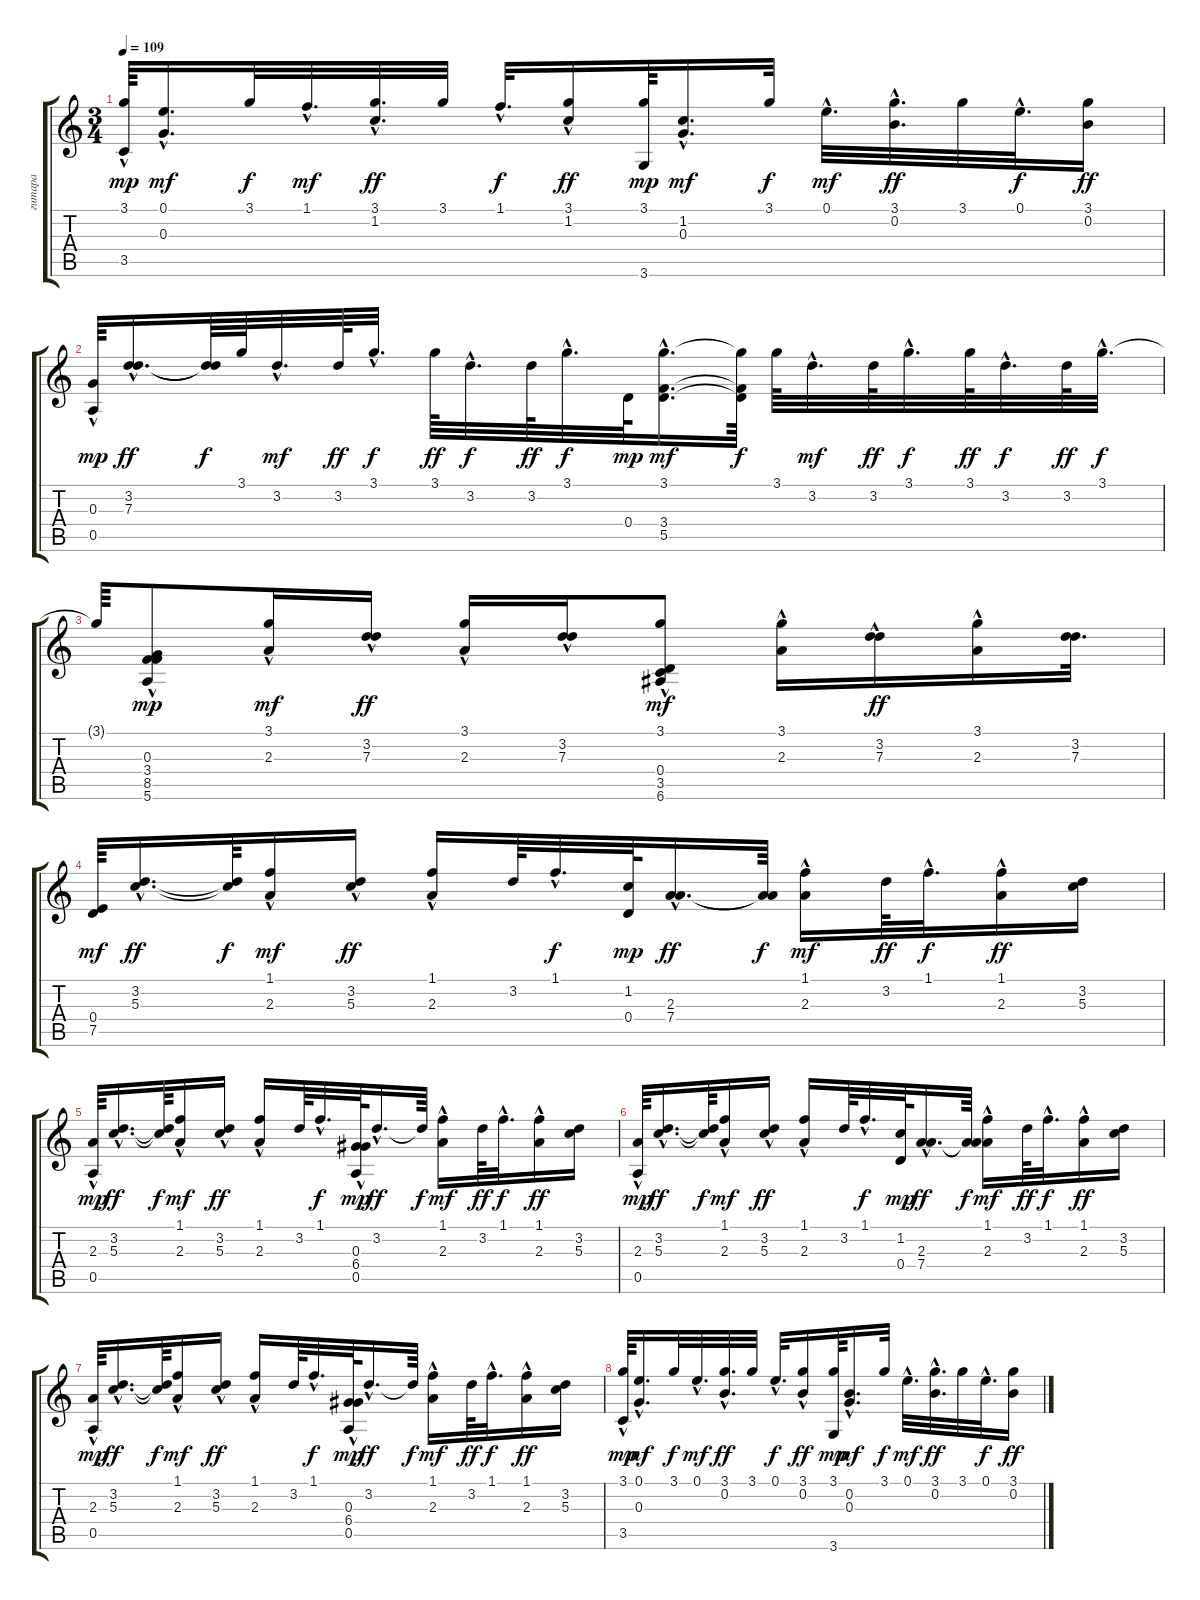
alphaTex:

\track ("гитара" "гитара") {instrument acousticguitarsteel}
\staff {score tabs}
\tuning (E4 B3 G3 D3 A2 E2) {hide}
\ts (3 4)
\tempo 109
\clef g2
\ks c
(3.1{hac} 3.5).64{dy mp} (0.1{hac} 0.3).16{d dy mf} 3.1.32{dy f} 1.1{hac}.32{d dy mf} (3.1{hac} 1.2).32{d dy ff} 3.1.32 1.1{hac}.32{d dy f} (3.1{hac} 1.2).16{dy ff} (3.1 3.6).64{dy mp} (1.2{hac} 0.3).16{d dy mf} 3.1.32{dy f} 0.1{hac}.32{d dy mf} (3.1{hac} 0.2).32{d dy ff} 3.1.32 0.1{hac}.32{d dy f} (3.1 0.2).16{dy ff} |
(0.3{hac} 0.5).64{dy mp} (3.2{hac} 7.3{hac}).16{d dy ff} (3.2{t} 7.3{t}).64{dy f} 3.1.64 3.2{hac}.32{d dy mf} 3.2.64{dy ff} 3.1{hac}.32{d dy f} 3.1.64{dy ff} 3.2{hac}.32{d dy f} 3.2.64{dy ff} 3.1{hac}.32{d dy f} 0.4.64{dy mp} (3.1{hac} 3.4{hac} 5.5{hac}).16{d dy mf} (3.1{t} 3.4{t} 5.5{t}).64{dy f} 3.1.64 3.2{hac}.32{d dy mf} 3.2.64{dy ff} 3.1{hac}.32{d dy f} 3.1.64{dy ff} 3.2{hac}.32{d dy f} 3.2.64{dy ff} 3.1{hac}.32{d dy f} |
3.1{t}.64 (0.3{hac} 3.4{hac} 8.5{hac} 5.6).8{dy mp} (3.1 2.3{hac}).16{dy mf} (3.2 7.3{hac}).16{dy ff} (3.1 2.3{hac}).16 (3.2 7.3{hac}).16 (3.1 0.4 3.5{hac} 6.6).8{dy mf} (3.1 2.3{hac}).16 (3.2 7.3{hac}).16{dy ff} (3.1 2.3{hac}).16 (3.2 7.3).32{d} |
(0.4 7.5).64{dy mf} (3.2{hac} 5.3{hac}).16{d dy ff} (3.2{t} 5.3{t}).64{dy f} (1.1 2.3{hac}).16{dy mf} (3.2 5.3{hac}).16{dy ff} (1.1 2.3{hac}).16 3.2.64 1.1{hac}.32{d dy f} (1.2 0.4).64{dy mp} (2.3{hac} 7.4{hac}).16{d dy ff} (2.3{t} 7.4{t}).64{dy f} (1.1 2.3{hac}).16{dy mf} 3.2.64{dy ff} 1.1{hac}.32{d dy f} (1.1 2.3{hac}).16{dy ff} (3.2 5.3).16 |
(2.3{hac} 0.5).64{dy mp} (3.2{hac} 5.3{hac}).16{d dy ff} (3.2{t} 5.3{t}).64{dy f} (1.1 2.3{hac}).16{dy mf} (3.2 5.3{hac}).16{dy ff} (1.1 2.3{hac}).16 3.2.64 1.1{hac}.32{d dy f} (0.3{hac} 6.4 0.5).64{dy mp} 3.2{hac}.16{d dy ff} 3.2{t}.64{dy f} (1.1 2.3{hac}).16{dy mf} 3.2.64{dy ff} 1.1{hac}.32{d dy f} (1.1 2.3{hac}).16{dy ff} (3.2 5.3).16 |
(2.3{hac} 0.5).64{dy mp} (3.2{hac} 5.3{hac}).16{d dy ff} (3.2{t} 5.3{t}).64{dy f} (1.1 2.3{hac}).16{dy mf} (3.2 5.3{hac}).16{dy ff} (1.1 2.3{hac}).16 3.2.64 1.1{hac}.32{d dy f} (1.2 0.4).64{dy mp} (2.3{hac} 7.4{hac}).16{d dy ff} (2.3{t} 7.4{t}).64{dy f} (1.1 2.3{hac}).16{dy mf} 3.2.64{dy ff} 1.1{hac}.32{d dy f} (1.1 2.3{hac}).16{dy ff} (3.2 5.3).16 |
(2.3{hac} 0.5).64{dy mp} (3.2{hac} 5.3{hac}).16{d dy ff} (3.2{t} 5.3{t}).64{dy f} (1.1 2.3{hac}).16{dy mf} (3.2 5.3{hac}).16{dy ff} (1.1 2.3{hac}).16 3.2.64 1.1{hac}.32{d dy f} (0.3{hac} 6.4 0.5).64{dy mp} 3.2{hac}.16{d dy ff} 3.2{t}.64{dy f} (1.1 2.3{hac}).16{dy mf} 3.2.64{dy ff} 1.1{hac}.32{d dy f} (1.1 2.3{hac}).16{dy ff} (3.2 5.3).16 |
(3.1{hac} 3.5).64{dy mp} (0.1{hac} 0.3).16{d dy mf} 3.1.32{dy f} 0.1{hac}.32{d dy mf} (3.1{hac} 0.2).32{d dy ff} 3.1.32 0.1{hac}.32{d dy f} (3.1{hac} 0.2).16{dy ff} (3.1 3.6).64{dy mp} (0.2{hac} 0.3).16{d dy mf} 3.1.32{dy f} 0.1{hac}.32{d dy mf} (3.1{hac} 0.2).32{d dy ff} 3.1.32 0.1{hac}.32{d dy f} (3.1 0.2).16{dy ff}
